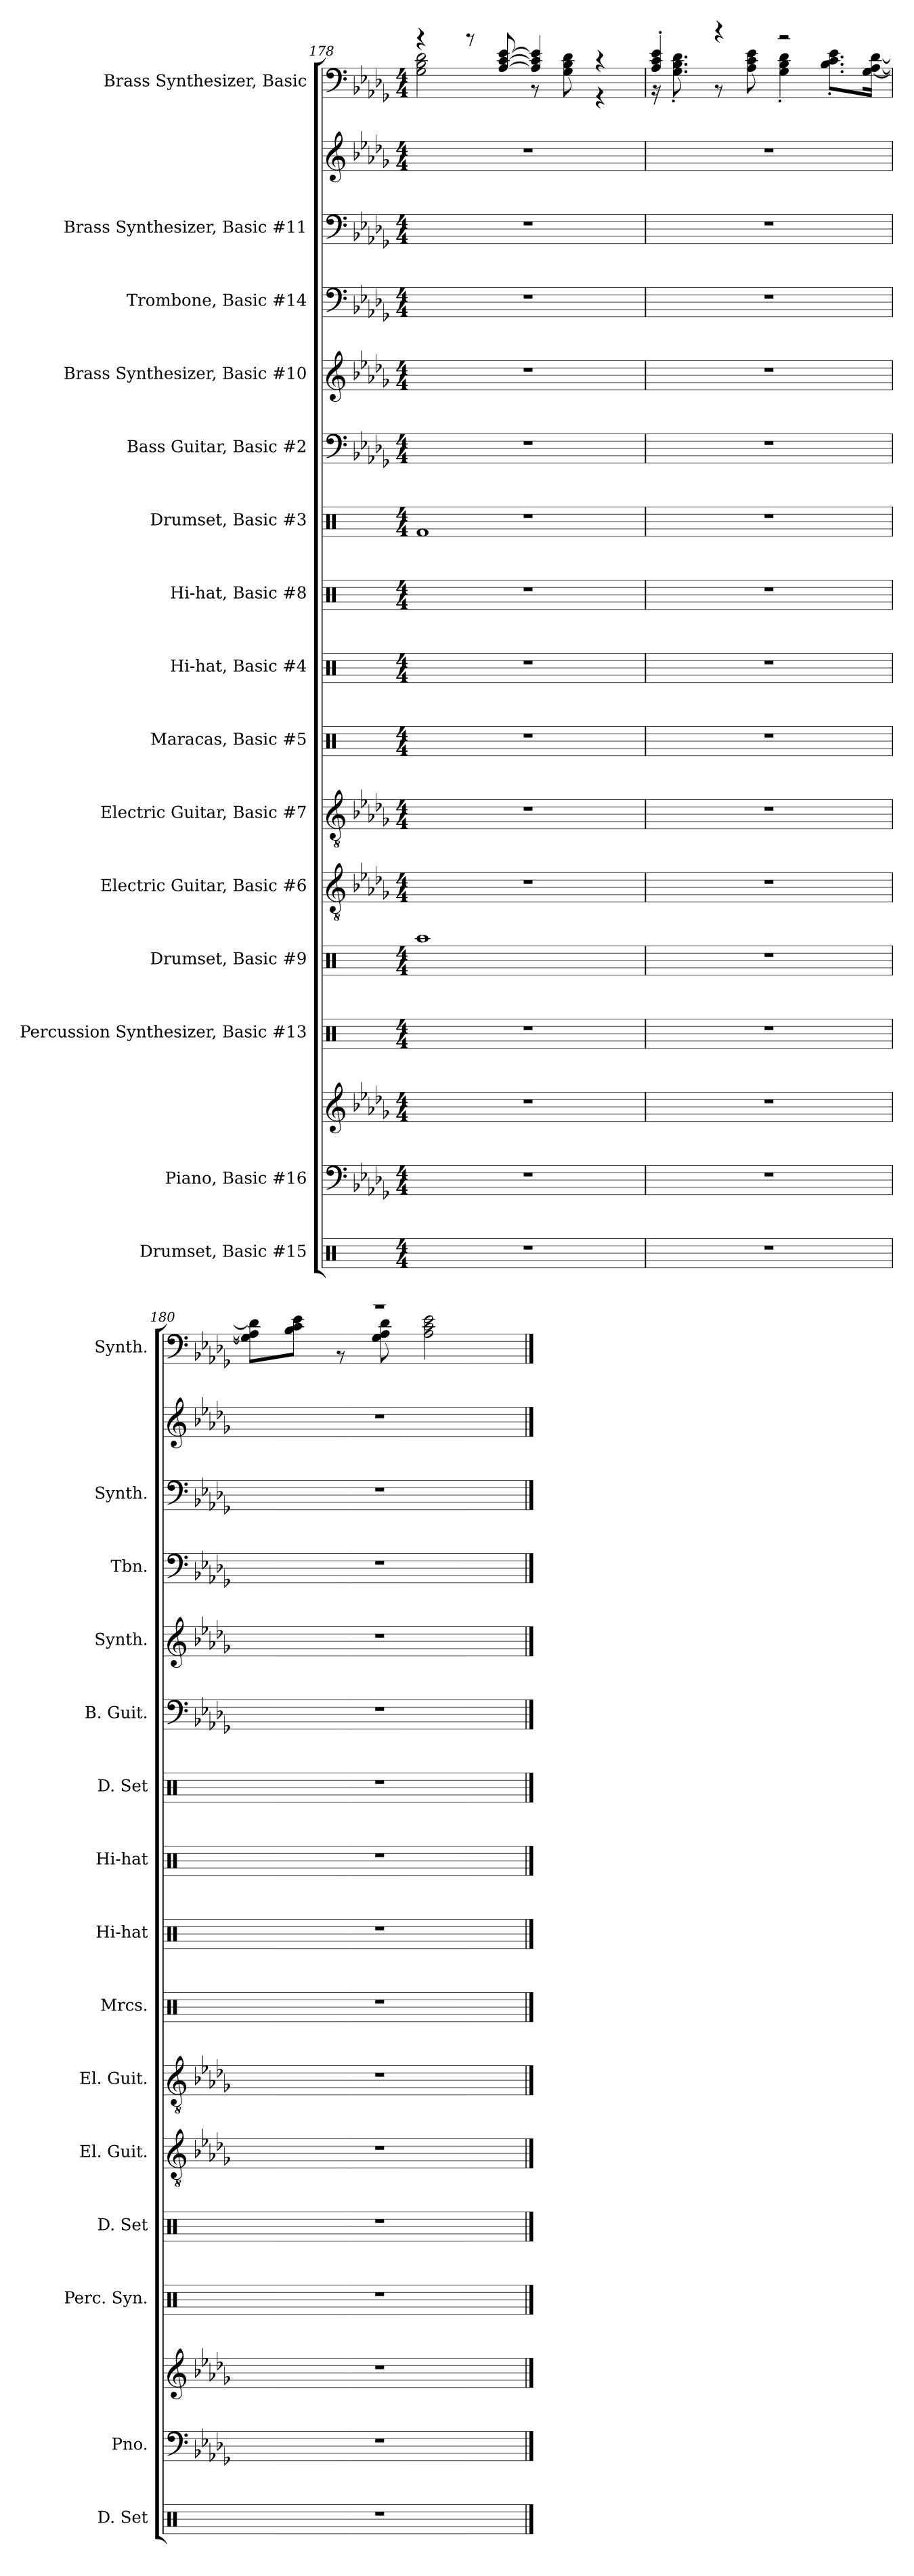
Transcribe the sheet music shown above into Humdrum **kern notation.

**kern	**kern	**kern	**kern	**kern	**kern	**kern	**kern	**kern	**kern	**kern	**kern	**kern	**kern	**kern	**kern	**kern
*part15	*part14	*part14	*part13	*part12	*part11	*part10	*part9	*part8	*part7	*part6	*part5	*part4	*part3	*part2	*part2	*part1
*staff17	*staff16	*staff15	*staff14	*staff13	*staff12	*staff11	*staff10	*staff9	*staff8	*staff7	*staff6	*staff5	*staff4	*staff3	*staff2	*staff1
*I"Drumset, Basic #15	*I"Piano, Basic #16	*	*I"Percussion Synthesizer, Basic #13	*I"Drumset, Basic #9	*I"Electric Guitar, Basic #6	*I"Electric Guitar, Basic #7	*I"Maracas, Basic #5	*I"Hi-hat, Basic #4	*I"Hi-hat, Basic #8	*I"Drumset, Basic #3	*I"Bass Guitar, Basic #2	*I"Brass Synthesizer, Basic #10	*I"Trombone, Basic #14	*I"Brass Synthesizer, Basic #11	*	*I"Brass Synthesizer, Basic
*I'D. Set	*I'Pno.	*	*I'Perc. Syn.	*I'D. Set	*I'El. Guit.	*I'El. Guit.	*I'Mrcs.	*I'Hi-hat	*I'Hi-hat	*I'D. Set	*I'B. Guit.	*I'Synth.	*I'Tbn.	*I'Synth.	*	*I'Synth.
*clefX	*clefF4	*clefG2	*clefX	*clefX	*clefGv2	*clefGv2	*clefX	*clefX	*clefX	*clefX	*clefF4	*clefG2	*clefF4	*clefF4	*clefG2	*clefF4
*	*	*	*	*	*	*	*	*	*	*	*ITrd7c12	*	*	*	*	*
*k[]	*k[b-e-a-d-g-]	*k[b-e-a-d-g-]	*k[]	*k[]	*k[b-e-a-d-g-]	*k[b-e-a-d-g-]	*k[]	*k[]	*k[]	*k[]	*k[b-e-a-d-g-]	*k[b-e-a-d-g-]	*k[b-e-a-d-g-]	*k[b-e-a-d-g-]	*k[b-e-a-d-g-]	*k[b-e-a-d-g-]
*M4/4	*M4/4	*M4/4	*M4/4	*M4/4	*M4/4	*M4/4	*M4/4	*M4/4	*M4/4	*M4/4	*M4/4	*M4/4	*M4/4	*M4/4	*M4/4	*M4/4
=178	=178	=178	=178	=178	=178	=178	=178	=178	=178	=178	=178	=178	=178	=178	=178	=178
*	*	*	*	*	*	*	*	*	*	*^	*	*	*	*	*	*^
1r	1r	1r	1r	1Raa	1r	1r	1r	1r	1r	1r	1Rf	1r	1r	1r	1r	1r	4r	2G-\ 2B-\ 2d-\
.	.	.	.	.	.	.	.	.	.	.	.	.	.	.	.	.	8r	.
.	.	.	.	.	.	.	.	.	.	.	.	.	.	.	.	.	[8A-/ [8c/ [8e-/	.
.	.	.	.	.	.	.	.	.	.	.	.	.	.	.	.	.	4A-/] 4c/] 4e-/]	8r
.	.	.	.	.	.	.	.	.	.	.	.	.	.	.	.	.	.	8G-\ 8B-\ 8d-\
.	.	.	.	.	.	.	.	.	.	.	.	.	.	.	.	.	4r	4r
*	*	*	*	*	*	*	*	*	*	*v	*v	*	*	*	*	*	*	*
!!LO:PB:g=z	!!
=179	=179	=179	=179	=179	=179	=179	=179	=179	=179	=179	=179	=179	=179	=179	=179	=179	=179
1r	1r	1r	1r	1r	1r	1r	1r	1r	1r	1r	1r	1r	1r	1r	1r	4A-/' 4c/' 4e-/'	16r
.	.	.	.	.	.	.	.	.	.	.	.	.	.	.	.	.	8.G-\' 8.B-\' 8.d-\'
.	.	.	.	.	.	.	.	.	.	.	.	.	.	.	.	4r	8r
.	.	.	.	.	.	.	.	.	.	.	.	.	.	.	.	.	8A-\ 8c\ 8e-\
.	.	.	.	.	.	.	.	.	.	.	.	.	.	.	.	2r	4G-\' 4B-\' 4d-\'
.	.	.	.	.	.	.	.	.	.	.	.	.	.	.	.	.	8.B-\' 8.c\' 8.e-\'L
.	.	.	.	.	.	.	.	.	.	.	.	.	.	.	.	.	[16G-\ [16A-\ [16d-\Jk
=180	=180	=180	=180	=180	=180	=180	=180	=180	=180	=180	=180	=180	=180	=180	=180	=180	=180
1r	1r	1r	1r	1r	1r	1r	1r	1r	1r	1r	1r	1r	1r	1r	1r	1r	8G-\] 8A-\] 8d-\]L
.	.	.	.	.	.	.	.	.	.	.	.	.	.	.	.	.	8B-\ 8c\ 8e-\J
.	.	.	.	.	.	.	.	.	.	.	.	.	.	.	.	.	8r
.	.	.	.	.	.	.	.	.	.	.	.	.	.	.	.	.	8G-\ 8A-\ 8d-\
.	.	.	.	.	.	.	.	.	.	.	.	.	.	.	.	.	2A-\ 2c\ 2e-\
*	*	*	*	*	*	*	*	*	*	*	*	*	*	*	*	*v	*v
==	==	==	==	==	==	==	==	==	==	==	==	==	==	==	==	==
*-	*-	*-	*-	*-	*-	*-	*-	*-	*-	*-	*-	*-	*-	*-	*-	*-
